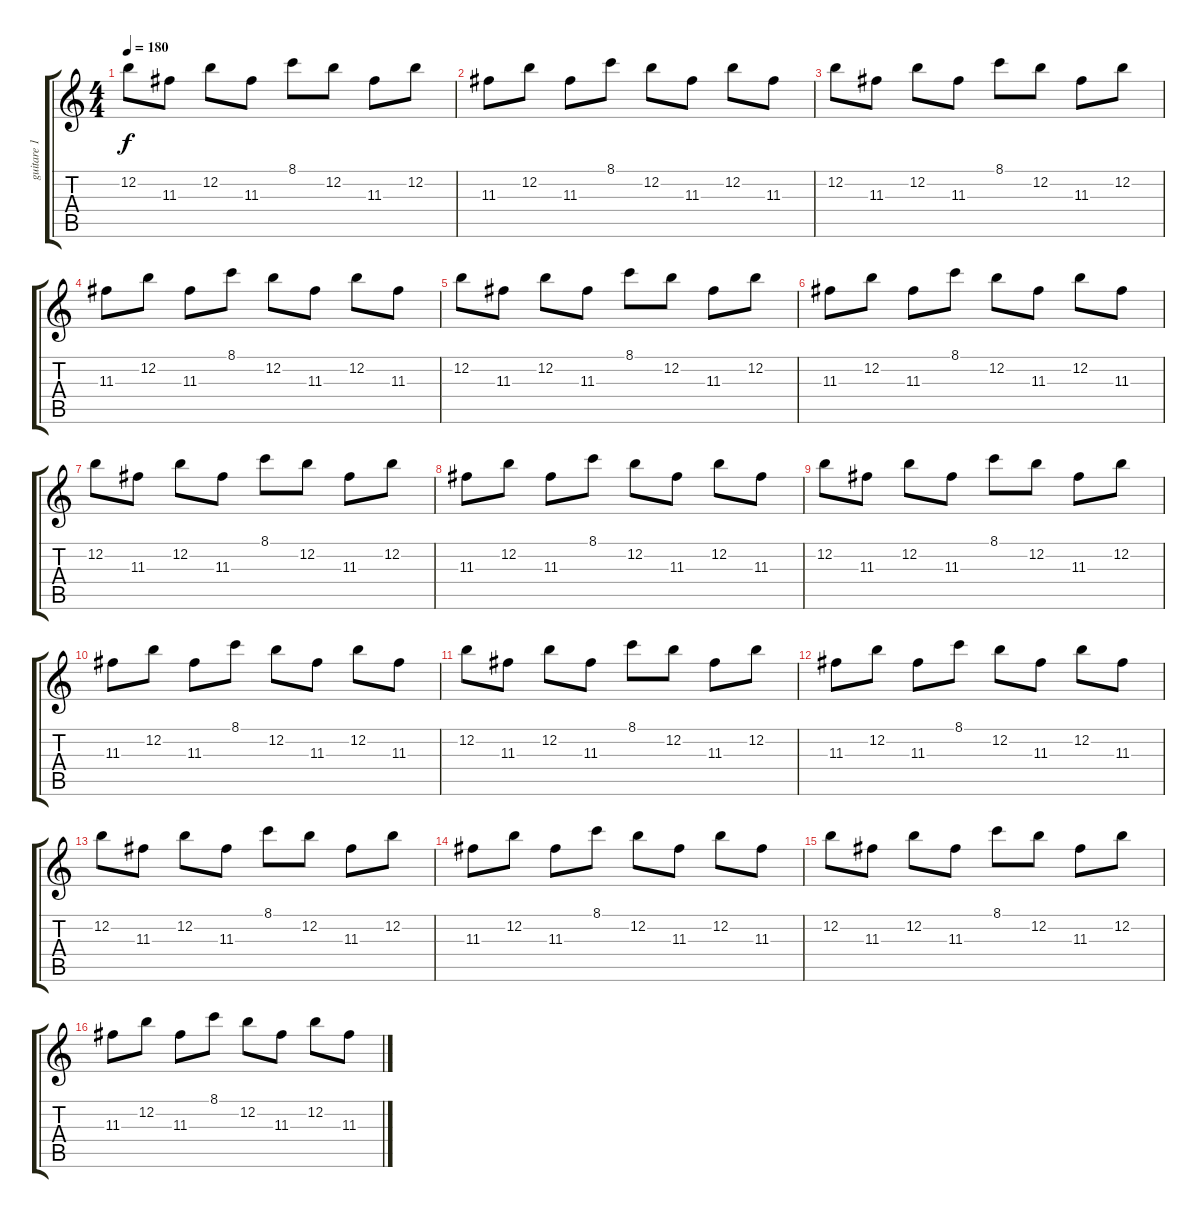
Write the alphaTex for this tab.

\track ("guitare 1" "guitare 1") {instrument distortionguitar}
\staff {score tabs}
\tuning (E4 B3 G3 D3 A2 D2) {hide}
\ts (4 4)
\tempo 180
\clef g2
\ks c
12.2.8{dy f} 11.3.8 12.2.8 11.3.8 8.1.8 12.2.8 11.3.8 12.2.8 |
11.3.8 12.2.8 11.3.8 8.1.8 12.2.8 11.3.8 12.2.8 11.3.8 |
12.2.8 11.3.8 12.2.8 11.3.8 8.1.8 12.2.8 11.3.8 12.2.8 |
11.3.8 12.2.8 11.3.8 8.1.8 12.2.8 11.3.8 12.2.8 11.3.8 |
12.2.8 11.3.8 12.2.8 11.3.8 8.1.8 12.2.8 11.3.8 12.2.8 |
11.3.8 12.2.8 11.3.8 8.1.8 12.2.8 11.3.8 12.2.8 11.3.8 |
12.2.8 11.3.8 12.2.8 11.3.8 8.1.8 12.2.8 11.3.8 12.2.8 |
11.3.8 12.2.8 11.3.8 8.1.8 12.2.8 11.3.8 12.2.8 11.3.8 |
12.2.8 11.3.8 12.2.8 11.3.8 8.1.8 12.2.8 11.3.8 12.2.8 |
11.3.8 12.2.8 11.3.8 8.1.8 12.2.8 11.3.8 12.2.8 11.3.8 |
12.2.8 11.3.8 12.2.8 11.3.8 8.1.8 12.2.8 11.3.8 12.2.8 |
11.3.8 12.2.8 11.3.8 8.1.8 12.2.8 11.3.8 12.2.8 11.3.8 |
12.2.8 11.3.8 12.2.8 11.3.8 8.1.8 12.2.8 11.3.8 12.2.8 |
11.3.8 12.2.8 11.3.8 8.1.8 12.2.8 11.3.8 12.2.8 11.3.8 |
12.2.8 11.3.8 12.2.8 11.3.8 8.1.8 12.2.8 11.3.8 12.2.8 |
11.3.8 12.2.8 11.3.8 8.1.8 12.2.8 11.3.8 12.2.8 11.3.8
